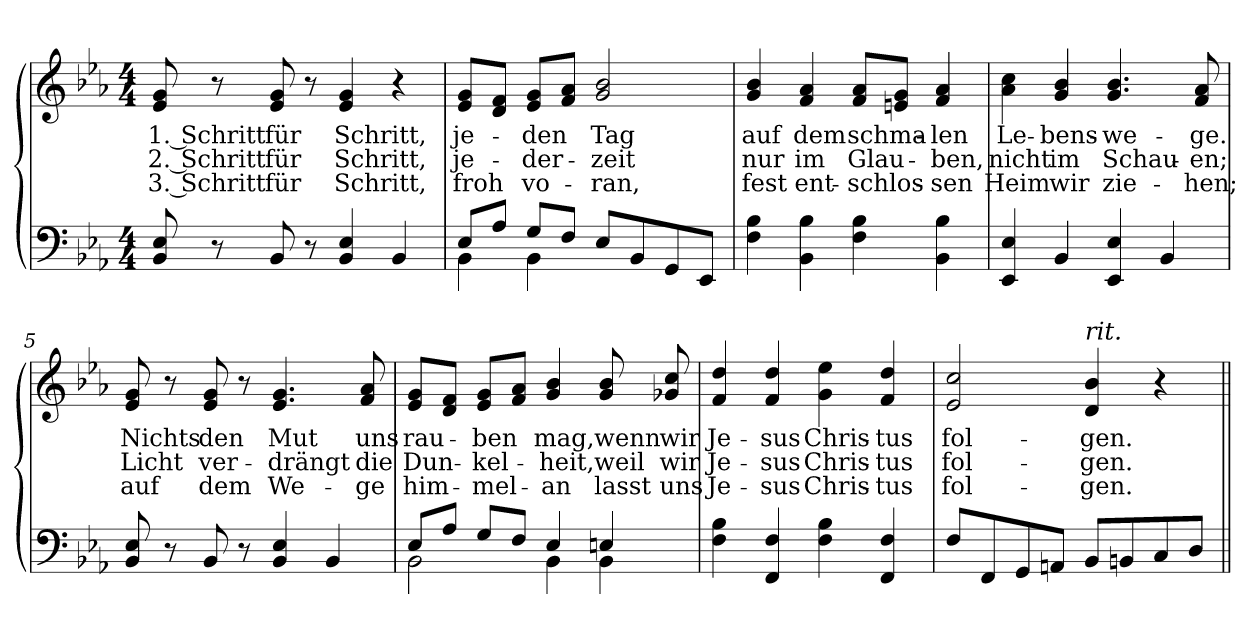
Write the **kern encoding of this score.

**kern	**kern	**text	**text	**text
*part2	*part1	*part1	*part1	*part1
*staff2	*staff1	*staff1	*staff1	*staff1
*clefF4	*clefG2	*	*	*
*k[b-e-a-]	*k[b-e-a-]	*	*	*
*E-:	*E-:	*	*	*
*M4/4	*M4/4	*	*	*
=1	=1	=1	=1	=1
!	!	!LO:LY:b	!LO:LY:b	!LO:LY:b
8BB-/ 8E-/	8e-/ 8g/	1. Schritt	2. Schritt	3. Schritt
8r	8r	.	.	.
!	!	!LO:LY:b	!LO:LY:b	!LO:LY:b
8BB-/	8e-/ 8g/	für	für	für
8r	8r	.	.	.
!	!	!LO:LY:b	!LO:LY:b	!LO:LY:b
4BB-/ 4E-/	4e-/ 4g/	Schritt,	Schritt,	Schritt,
4BB-/	4r	.	.	.
=2	=2	=2	=2	=2
*^	*	*	*	*
!	!	!	!LO:LY:b	!LO:LY:b	!LO:LY:b
8E-/L	4BB-\	8e-/ 8g/L	je-	je-	froh
8A-/J	.	8d/ 8f/J	.	.	.
!	!	!	!LO:LY:b	!LO:LY:b	!LO:LY:b
8G/L	4BB-\	8e-/ 8g/L	-den	-der-	vo-
8F/J	.	8f/ 8a-/J	.	.	.
!	!	!	!LO:LY:b	!LO:LY:b	!LO:LY:b
8E-/L	2ryy	2g/ 2b-/	Tag	-zeit	-ran,
8BB-/	.	.	.	.	.
8GG/	.	.	.	.	.
8EE-/J	.	.	.	.	.
*v	*v	*	*	*	*
!!LO:LB:g=z
=3	=3	=3	=3	=3
!	!	!LO:LY:b	!LO:LY:b	!LO:LY:b
4F\ 4B-\	4g/ 4b-/	auf	nur	fest
!	!	!LO:LY:b	!LO:LY:b	!LO:LY:b
4BB-\ 4B-\	4f/ 4a-/	dem	im	ent-
!	!	!LO:LY:b	!LO:LY:b	!LO:LY:b
4F\ 4B-\	8f/ 8a-/L	schma-	Glau-	-schlos-
.	8en/ 8g/J	.	.	.
!	!	!LO:LY:b	!LO:LY:b	!LO:LY:b
4BB-\ 4B-\	4f/ 4a-/	-len	-ben,	-sen
=4	=4	=4	=4	=4
!	!	!LO:LY:b	!LO:LY:b	!LO:LY:b
4EE-/ 4E-/	4a-\ 4cc\	Le-	nicht	Heim
!	!	!LO:LY:b	!LO:LY:b	!LO:LY:b
4BB-/	4g/ 4b-/	-bens-	im	wir
!	!	!LO:LY:b	!LO:LY:b	!LO:LY:b
4EE-/ 4E-/	4.g/ 4.b-/	-we-	Schau-	zie-
4BB-/	.	.	.	.
!	!	!LO:LY:b	!LO:LY:b	!LO:LY:b
.	8f/ 8a-/	-ge.	-en;	-hen;
!!LO:LB:g=z
=5	=5	=5	=5	=5
!	!	!LO:LY:b	!LO:LY:b	!LO:LY:b
8BB-/ 8E-/	8e-/ 8g/	Nichts	Licht	auf
8r	8r	.	.	.
!	!	!LO:LY:b	!LO:LY:b	!LO:LY:b
8BB-/	8e-/ 8g/	den	ver-	dem
8r	8r	.	.	.
!	!	!LO:LY:b	!LO:LY:b	!LO:LY:b
4BB-/ 4E-/	4.e-/ 4.g/	Mut	-drängt	We-
4BB-/	.	.	.	.
!	!	!LO:LY:b	!LO:LY:b	!LO:LY:b
.	8f/ 8a-/	uns	die	-ge
=6	=6	=6	=6	=6
*^	*	*	*	*
!	!	!	!LO:LY:b	!LO:LY:b	!LO:LY:b
8E-/L	2BB-\	8e-/ 8g/L	rau-	Dun-	him-
8A-/J	.	8d/ 8f/J	.	.	.
!	!	!	!LO:LY:b	!LO:LY:b	!LO:LY:b
8G/L	.	8e-/ 8g/L	-ben	-kel-	-mel-
8F/J	.	8f/ 8a-/J	.	.	.
!	!	!	!LO:LY:b	!LO:LY:b	!LO:LY:b
4E-/	4BB-\	4g/ 4b-/	mag,	-heit,	-an
!	!	!	!LO:LY:b	!LO:LY:b	!LO:LY:b
4En/	4BB-\	8g/ 8b-/	wenn	weil	lasst
!	!	!	!LO:LY:b	!LO:LY:b	!LO:LY:b
.	.	8g-X/ 8cc/	wir	wir	uns
*v	*v	*	*	*	*
!!LO:LB:g=z
=7	=7	=7	=7	=7
!	!	!LO:LY:b	!LO:LY:b	!LO:LY:b
4F\ 4B-\	4f/ 4dd/	Je-	Je-	Je-
!	!	!LO:LY:b	!LO:LY:b	!LO:LY:b
4FF/ 4F/	4f/ 4dd/	-sus	-sus	-sus
!	!	!LO:LY:b	!LO:LY:b	!LO:LY:b
4F\ 4B-\	4g\ 4ee-\	Chris-	Chris-	Chris-
!	!	!LO:LY:b	!LO:LY:b	!LO:LY:b
4FF/ 4F/	4f/ 4dd/	-tus	-tus	-tus
=8	=8	=8	=8	=8
!	!	!LO:LY:b	!LO:LY:b	!LO:LY:b
8F/L	2e-/ 2cc/	fol-	fol-	fol-
8FF/	.	.	.	.
8GG/	.	.	.	.
8AAn/J	.	.	.	.
!	!LO:TX:a:i:t=rit.	!	!	!
!	!	!LO:LY:b	!LO:LY:b	!LO:LY:b
8BB-/L	4d/ 4b-/	-gen.	-gen.	-gen.
8BBn/	.	.	.	.
8C/	4r	.	.	.
8D/J	.	.	.	.
=||	=||	=||	=||	=||
*-	*-	*-	*-	*-
